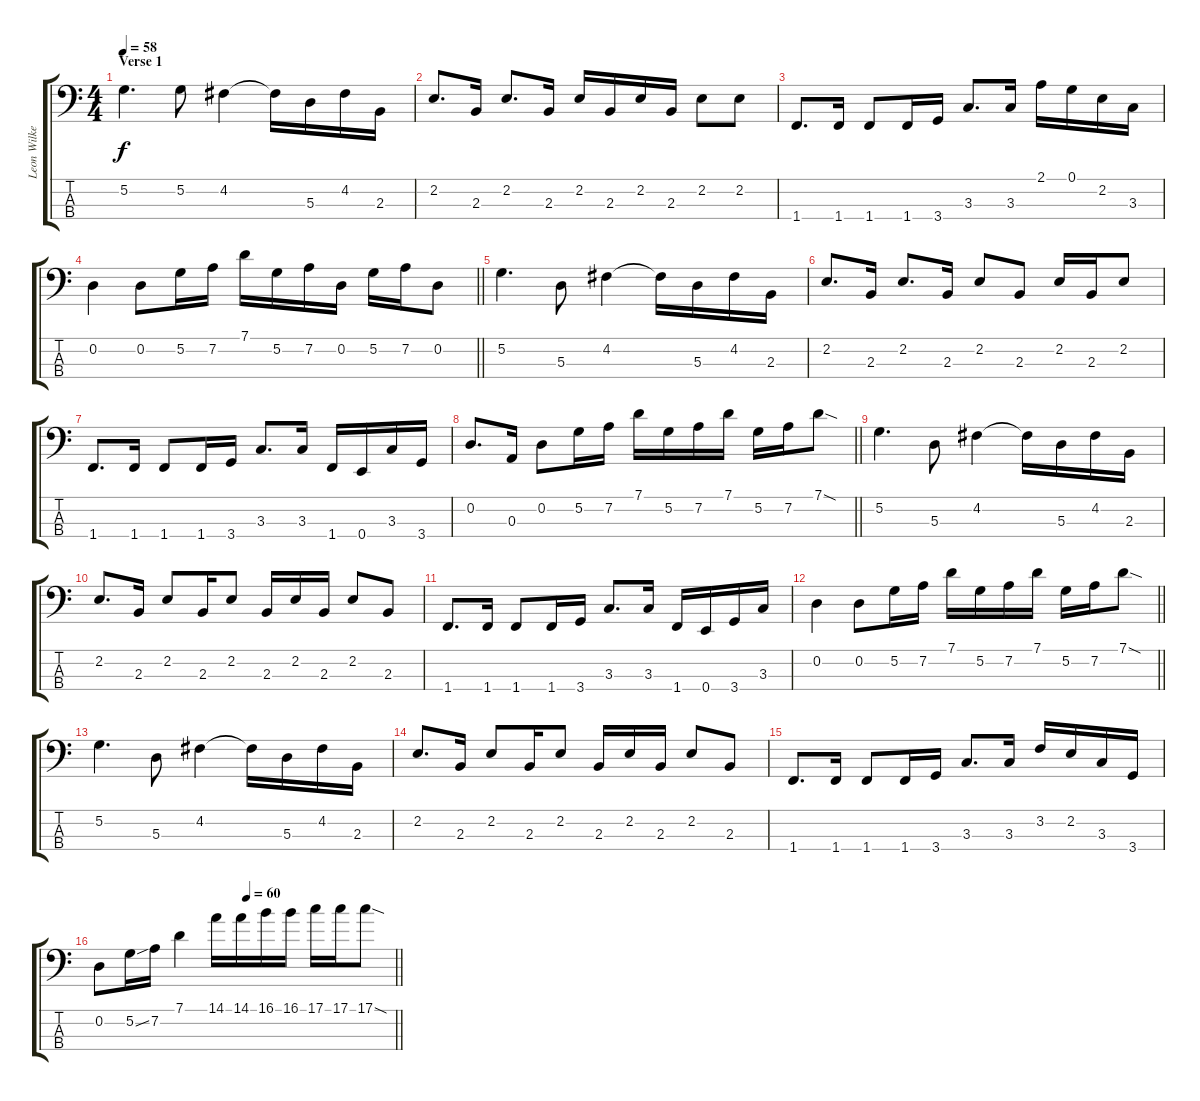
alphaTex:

\track ("Leon Wilkeson (bass)" "Leon Wilke") {instrument electricbasspick}
\staff {score tabs}
\tuning (G2 D2 A1 E1) {hide}
\ts (4 4)
\section ("" "Verse 1")
\tempo 58
\clef f4
\ks c
5.2.4{d dy f} 5.2.8 4.2.4 4.2{t}.16 5.3.16 4.2.16 2.3.16 |
2.2.8{d} 2.3.16 2.2.8{d} 2.3.16 2.2.16 2.3.16 2.2.16 2.3.16 2.2.8 2.2.8 |
1.4.8{d} 1.4.16 1.4.8 1.4.16 3.4.16 3.3.8{d} 3.3.16 2.1.16 0.1.16 2.2.16 3.3.16 |
\barLineRight lightlight
0.2.4 0.2.8 5.2.16 7.2.16 7.1.16 5.2.16 7.2.16 0.2.16 5.2.16 7.2.16 0.2.8 |
5.2.4{d} 5.3.8 4.2.4 4.2{t}.16 5.3.16 4.2.16 2.3.16 |
2.2.8{d} 2.3.16 2.2.8{d} 2.3.16 2.2.8 2.3.8 2.2.16 2.3.16 2.2.8 |
1.4.8{d} 1.4.16 1.4.8 1.4.16 3.4.16 3.3.8{d} 3.3.16 1.4.16 0.4.16 3.3.16 3.4.16 |
\barLineRight lightlight
0.2.8{d} 0.3.16 0.2.8 5.2.16 7.2.16 7.1.16 5.2.16 7.2.16 7.1.16 5.2.16 7.2.16 7.1{sod}.8 |
5.2.4{d} 5.3.8 4.2.4 4.2{t}.16 5.3.16 4.2.16 2.3.16 |
2.2.8{d} 2.3.16 2.2.8 2.3.16 2.2.8 2.3.16 2.2.16 2.3.16 2.2.8 2.3.8 |
1.4.8{d} 1.4.16 1.4.8 1.4.16 3.4.16 3.3.8{d} 3.3.16 1.4.16 0.4.16 3.4.16 3.3.16 |
\barLineRight lightlight
0.2.4 0.2.8 5.2.16 7.2.16 7.1.16 5.2.16 7.2.16 7.1.16 5.2.16 7.2.16 7.1{sod}.8 |
5.2.4{d} 5.3.8 4.2.4 4.2{t}.16 5.3.16 4.2.16 2.3.16 |
2.2.8{d} 2.3.16 2.2.8 2.3.16 2.2.8 2.3.16 2.2.16 2.3.16 2.2.8 2.3.8 |
1.4.8{d} 1.4.16 1.4.8 1.4.16 3.4.16 3.3.8{d} 3.3.16 3.2.16 2.2.16 3.3.16 3.4.16 |
\tempo (60 0.5)
\barLineRight lightlight
0.2.8 5.2{ss}.16 7.2.16 7.1.4 14.1.16 14.1.16 16.1.16 16.1.16 17.1.16 17.1.16 17.1{sod}.8
